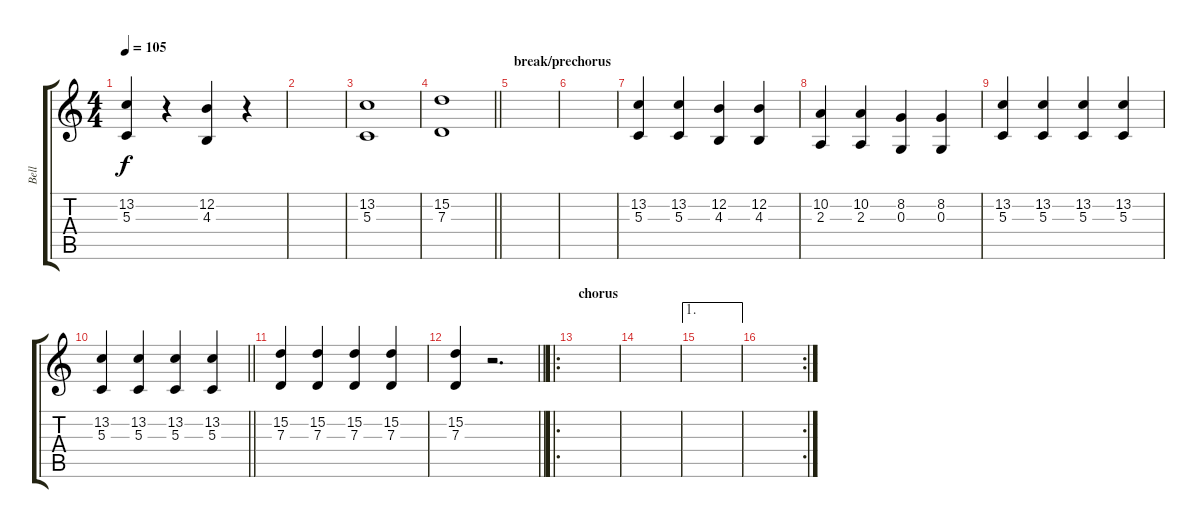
\track ("Bell" "Bell") {instrument koto}
\staff {score tabs}
\tuning (E4 B3 G3 D3 A2 E2) {hide}
\ts (4 4)
\tempo 105
\clef g2
\ks c
(13.2 5.3).4{dy f} r.4 (12.2 4.3).4 r.4 |
|
(13.2 5.3).1 |
\barLineRight lightlight
(15.2 7.3).1 |
\section ("" "break/prechorus")
|
|
(13.2 5.3).4{volume 9} (13.2 5.3).4 (12.2 4.3).4 (12.2 4.3).4 |
(10.2 2.3).4 (10.2 2.3).4 (8.2 0.3).4 (8.2 0.3).4 |
(13.2 5.3).4 (13.2 5.3).4 (13.2 5.3).4 (13.2 5.3).4 |
\barLineRight lightlight
(13.2 5.3).4 (13.2 5.3).4 (13.2 5.3).4 (13.2 5.3).4 |
(15.2 7.3).4 (15.2 7.3).4 (15.2 7.3).4 (15.2 7.3).4 |
\barLineRight lightlight
(15.2 7.3).4 r.2{d} |
\ro
\section ("" "chorus")
|
|
\ae 1
|
\rc 2
